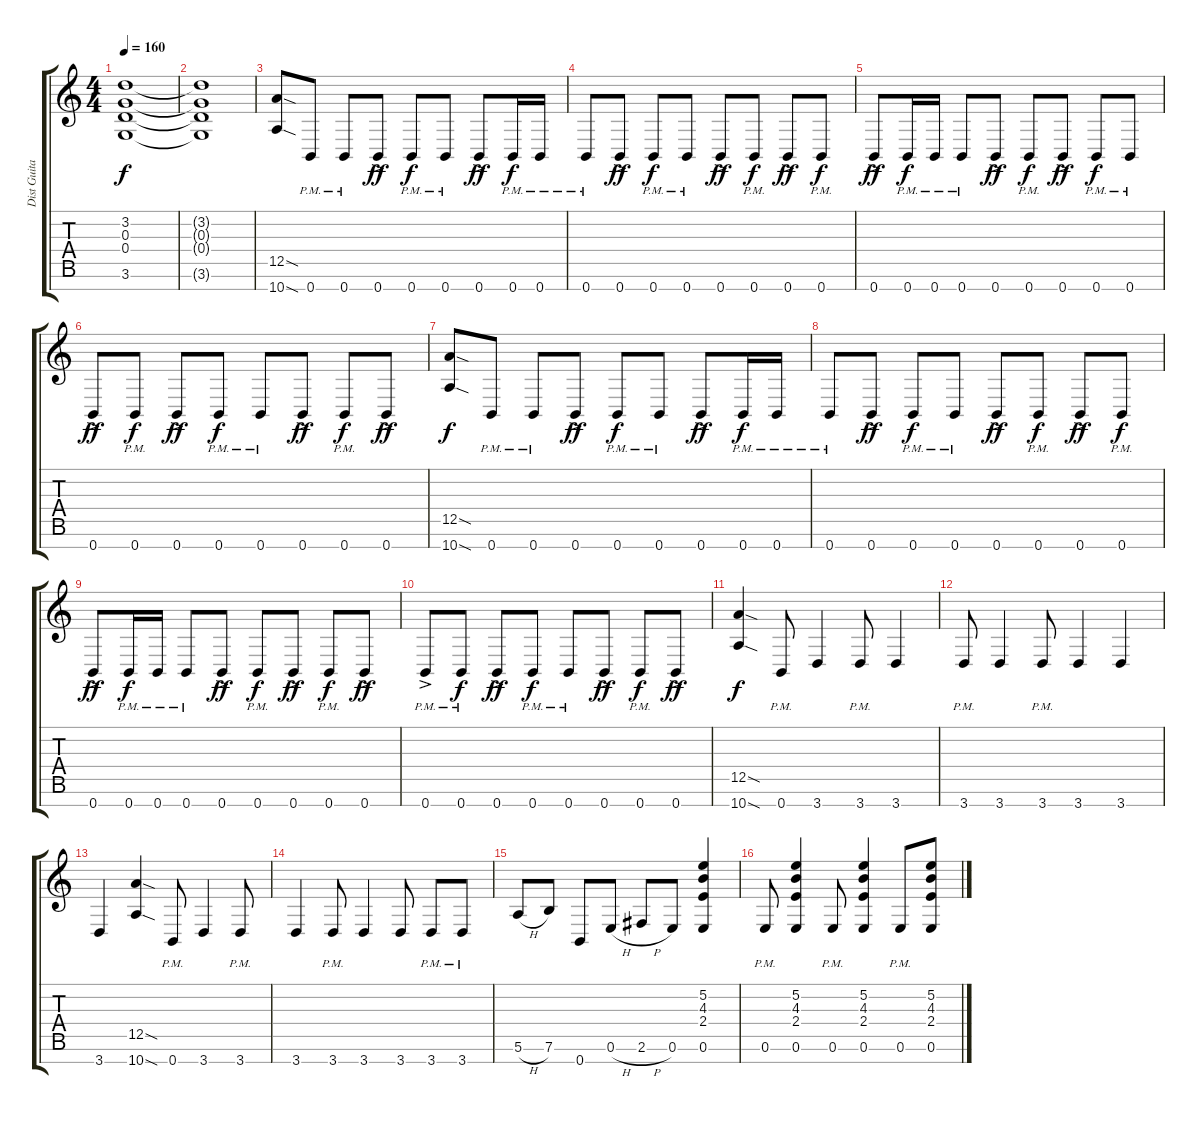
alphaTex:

\track ("Dist Guitar R" "Dist Guita") {instrument distortionguitar}
\staff {score tabs}
\tuning (E4 B3 G3 D3 A2 E2 B1) {hide}
\ts (4 4)
\tempo 160
\clef g2
\ks c
(3.2 0.3 0.4 3.6).1{dy f} |
(3.2{t} 0.3{t} 0.4{t} 3.6{t}).1 |
(12.5{sod} 10.7{sod}).8 0.7{pm}.8 0.7{pm}.8 0.7{ac}.8{dy ff} 0.7{pm}.8{dy f} 0.7{pm}.8 0.7{ac}.8{dy ff} 0.7{pm}.16{dy f} 0.7{pm}.16 |
0.7{pm}.8 0.7{ac}.8{dy ff} 0.7{pm}.8{dy f} 0.7{pm}.8 0.7{ac}.8{dy ff} 0.7{pm}.8{dy f} 0.7{ac}.8{dy ff} 0.7{pm}.8{dy f} |
0.7{ac}.8{dy ff} 0.7{pm}.16{dy f} 0.7{pm}.16 0.7{pm}.8 0.7{ac}.8{dy ff} 0.7{pm}.8{dy f} 0.7{ac}.8{dy ff} 0.7{pm}.8{dy f} 0.7{pm}.8 |
0.7{ac}.8{dy ff} 0.7{pm}.8{dy f} 0.7{ac}.8{dy ff} 0.7{pm}.8{dy f} 0.7{pm}.8 0.7{ac}.8{dy ff} 0.7{pm}.8{dy f} 0.7{ac}.8{dy ff} |
(12.5{sod} 10.7{sod}).8{dy f} 0.7{pm}.8 0.7{pm}.8 0.7{ac}.8{dy ff} 0.7{pm}.8{dy f} 0.7{pm}.8 0.7{ac}.8{dy ff} 0.7{pm}.16{dy f} 0.7{pm}.16 |
0.7{pm}.8 0.7{ac}.8{dy ff} 0.7{pm}.8{dy f} 0.7{pm}.8 0.7{ac}.8{dy ff} 0.7{pm}.8{dy f} 0.7{ac}.8{dy ff} 0.7{pm}.8{dy f} |
0.7{ac}.8{dy ff} 0.7{pm}.16{dy f} 0.7{pm}.16 0.7{pm}.8 0.7{ac}.8{dy ff} 0.7{pm}.8{dy f} 0.7{ac}.8{dy ff} 0.7{pm}.8{dy f} 0.7{ac}.8{dy ff} |
0.7{ac pm}.8 0.7{pm}.8{dy f} 0.7{ac}.8{dy ff} 0.7{pm}.8{dy f} 0.7{pm}.8 0.7{ac}.8{dy ff} 0.7{pm}.8{dy f} 0.7{ac}.8{dy ff} |
(12.5{sod} 10.7{sod}).4{dy f} 0.7{pm}.8 3.7.4 3.7{pm}.8 3.7.4 |
3.7{pm}.8 3.7.4 3.7{pm}.8 3.7.4 3.7.4 |
3.7.4 (12.5{sod} 10.7{sod}).4 0.7{pm}.8 3.7.4 3.7{pm}.8 |
3.7.4 3.7{pm}.8 3.7.4 3.7.8 3.7{pm}.8 3.7{pm}.8 |
5.6{h}.8 7.6.8 0.7.8 0.6{h}.8 2.6{h}.8 0.6.8 (5.2 4.3 2.4 0.6).4 |
0.6{pm}.8 (5.2 4.3 2.4 0.6).4 0.6{pm}.8 (5.2 4.3 2.4 0.6).4 0.6{pm}.8 (5.2 4.3 2.4 0.6).8
